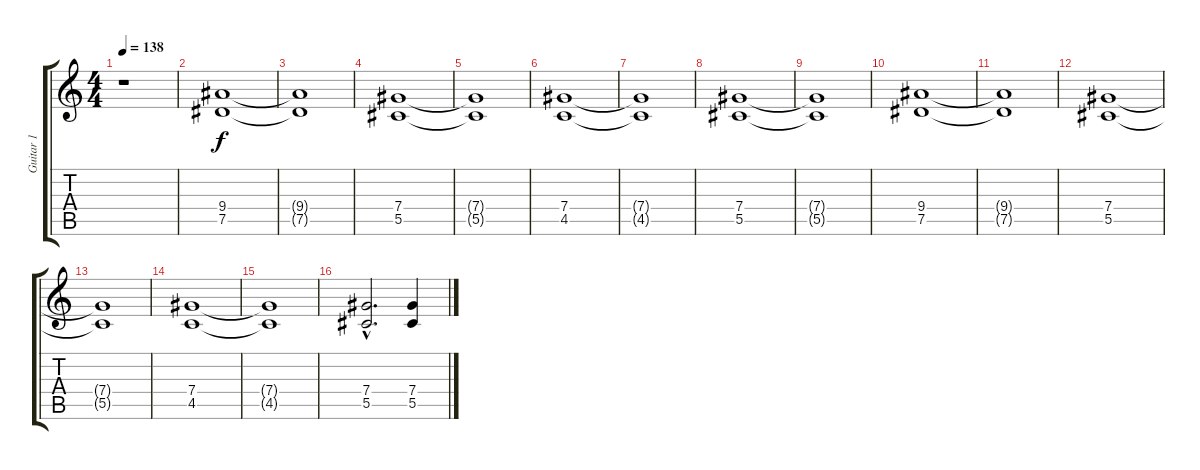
\track ("Guitar 1" "Guitar 1") {instrument distortionguitar}
\staff {score tabs}
\tuning (Eb4 Bb3 Gb3 Db3 Ab2 Eb2) {hide}
\ts (4 4)
\tempo 138
\clef g2
\ks c
r.1{dy f instrument distortionguitar} |
(9.4 7.5).1 |
(9.4{t} 7.5{t}).1 |
(7.4 5.5).1 |
(7.4{t} 5.5{t}).1 |
(7.4 4.5).1 |
(7.4{t} 4.5{t}).1 |
(7.4 5.5).1 |
(7.4{t} 5.5{t}).1 |
(9.4 7.5).1 |
(9.4{t} 7.5{t}).1 |
(7.4 5.5).1 |
(7.4{t} 5.5{t}).1 |
(7.4 4.5).1 |
(7.4{t} 4.5{t}).1 |
(7.4{hac} 5.5{hac}).2{d} (7.4 5.5).4
